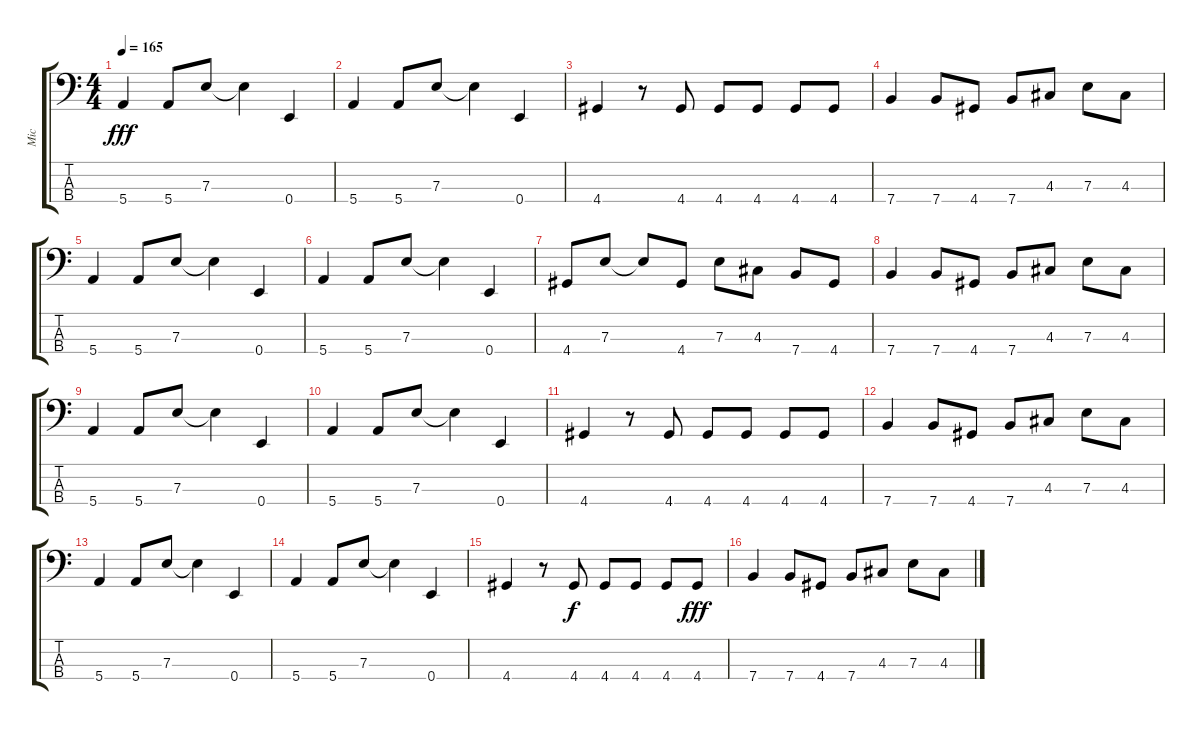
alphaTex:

\track ("Mic" "Mic") {instrument electricbassfinger}
\staff {score tabs}
\tuning (G2 D2 A1 E1) {hide}
\ts (4 4)
\tempo 165
\clef f4
\ks c
5.4.4{dy fff} 5.4.8 7.3.8 7.3{t}.4 0.4.4 |
5.4.4 5.4.8 7.3.8 7.3{t}.4 0.4.4 |
4.4.4 r.8 4.4.8 4.4.8 4.4.8 4.4.8 4.4.8 |
7.4.4 7.4.8 4.4.8 7.4.8 4.3.8 7.3.8 4.3.8 |
5.4.4 5.4.8 7.3.8 7.3{t}.4 0.4.4 |
5.4.4 5.4.8 7.3.8 7.3{t}.4 0.4.4 |
4.4.8 7.3.8 7.3{t}.8 4.4.8 7.3.8 4.3.8 7.4.8 4.4.8 |
7.4.4 7.4.8 4.4.8 7.4.8 4.3.8 7.3.8 4.3.8 |
5.4.4 5.4.8 7.3.8 7.3{t}.4 0.4.4 |
5.4.4 5.4.8 7.3.8 7.3{t}.4 0.4.4 |
4.4.4 r.8 4.4.8 4.4.8 4.4.8 4.4.8 4.4.8 |
7.4.4 7.4.8 4.4.8 7.4.8 4.3.8 7.3.8 4.3.8 |
5.4.4 5.4.8 7.3.8 7.3{t}.4 0.4.4 |
5.4.4 5.4.8 7.3.8 7.3{t}.4 0.4.4 |
4.4.4 r.8 4.4.8{dy f} 4.4.8 4.4.8 4.4.8 4.4.8{dy fff} |
7.4.4 7.4.8 4.4.8 7.4.8 4.3.8 7.3.8 4.3.8
